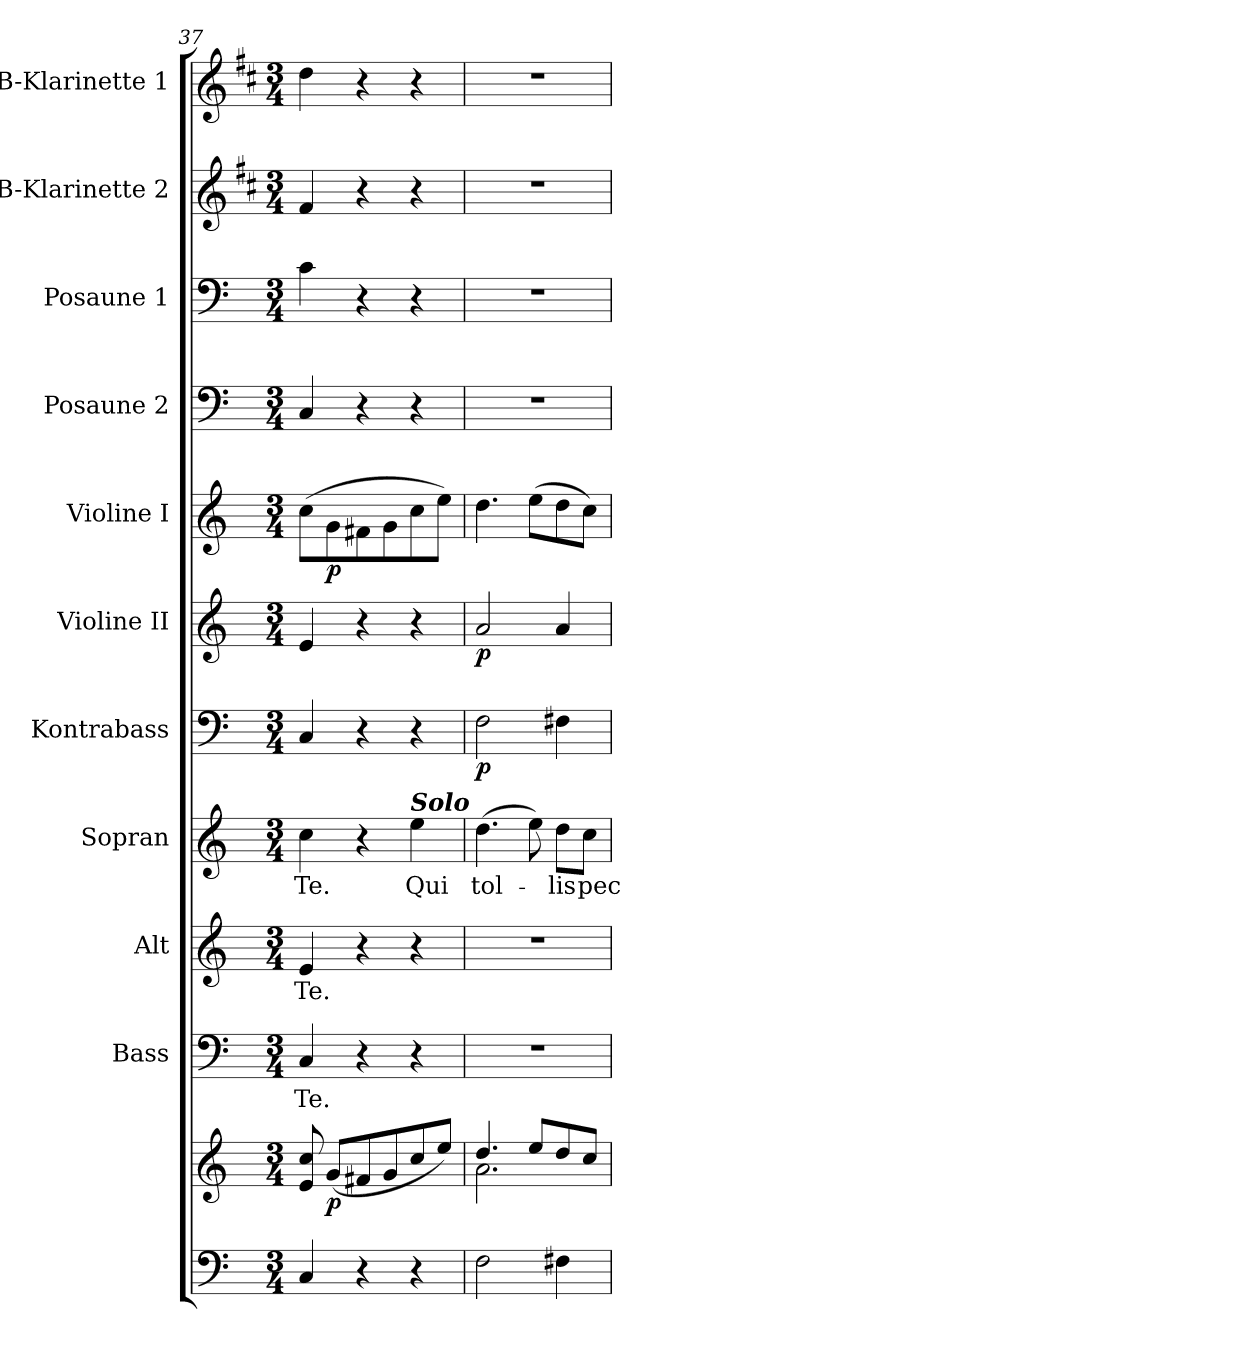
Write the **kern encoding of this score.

**kern	**kern	**dynam	**kern	**text	**kern	**text	**kern	**text	**kern	**dynam	**kern	**dynam	**kern	**dynam	**kern	**kern	**kern	**kern
*part11	*part11	*part11	*part10	*part10	*part9	*part9	*part8	*part8	*part7	*part7	*part6	*part6	*part5	*part5	*part4	*part3	*part2	*part1
*staff12	*staff11	*staff11/12	*staff10	*staff10	*staff9	*staff9	*staff8	*staff8	*staff7	*staff7	*staff6	*staff6	*staff5	*staff5	*staff4	*staff3	*staff2	*staff1
*	*	*	*I"Bass	*	*I"Alt	*	*I"Sopran	*	*I"Kontrabass	*	*I"Violine II	*	*I"Violine I	*	*I"Posaune 2	*I"Posaune 1	*I"B-Klarinette 2	*I"B-Klarinette 1
*	*	*	*I'B.	*	*I'A.	*	*I'S.	*	*I'Kb.	*	*I'Vl. II	*	*I'Vl. I	*	*I'Pos. 2	*I'Pos. 1	*I'B Kl. 2	*I'B Kl. 1
!!LO:PB:g=z
*clefF4	*clefG2	*	*clefF4	*	*clefG2	*	*clefG2	*	*clefF4	*	*clefG2	*	*clefG2	*	*clefF4	*clefF4	*clefG2	*clefG2
*	*	*	*	*	*	*	*	*	*ITrd7c12	*	*	*	*	*	*	*	*ITrd1c2	*ITrd1c2
*k[]	*k[]	*	*k[]	*	*k[]	*	*k[]	*	*k[]	*	*k[]	*	*k[]	*	*k[]	*k[]	*k[]	*k[]
*C:	*C:	*	*C:	*	*C:	*	*C:	*	*C:	*	*C:	*	*C:	*	*C:	*C:	*C:	*C:
*M3/4	*M3/4	*	*M3/4	*	*M3/4	*	*M3/4	*	*M3/4	*	*M3/4	*	*M3/4	*	*M3/4	*M3/4	*M3/4	*M3/4
=37	=37	=37	=37	=37	=37	=37	=37	=37	=37	=37	=37	=37	=37	=37	=37	=37	=37	=37
!	!	!	!	!LO:LY:b	!	!LO:LY:b	!	!LO:LY:b	!	!	!	!	!	!	!	!	!	!
4C/	8e/ 8cc/	.	4C/	Te.	4e/	Te.	4cc\	Te.	4CC/	.	4e/	.	(>8cc\L	.	4C/	4c\	4e/	4cc\
!	!	!LO:DY:b	!	!	!	!	!	!	!	!	!	!	!	!LO:DY:b	!	!	!	!
.	(<8g/L	p	.	.	.	.	.	.	.	.	.	.	8g\	p	.	.	.	.
4r	8f#X/	.	4r	.	4r	.	4r	.	4r	.	4r	.	8f#X\	.	4r	4r	4r	4r
.	8g/	.	.	.	.	.	.	.	.	.	.	.	8g\	.	.	.	.	.
!	!	!	!	!	!	!	!LO:TX:a:Bi:t=Solo	!	!	!	!	!	!	!	!	!	!	!
!	!	!	!	!	!	!	!	!LO:LY:b	!	!	!	!	!	!	!	!	!	!
4r	8cc/	.	4r	.	4r	.	4ee\	Qui	4r	.	4r	.	8cc\	.	4r	4r	4r	4r
.	8ee/J)	.	.	.	.	.	.	.	.	.	.	.	8ee\J)	.	.	.	.	.
=38	=38	=38	=38	=38	=38	=38	=38	=38	=38	=38	=38	=38	=38	=38	=38	=38	=38	=38
*	*^	*	*	*	*	*	*	*	*	*	*	*	*	*	*	*	*	*
!	!	!	!	!	!	!	!	!	!LO:LY:b	!	!LO:DY:b	!	!LO:DY:b	!	!	!	!	!	!
2F\	4.dd/	2.a\	.	2.r	.	2.r	.	(>4.dd\	tol-	2FF\	p	2a/	p	4.dd\	.	2.r	2.r	2.r	2.r
.	8ee/L	.	.	.	.	.	.	8ee\)	.	.	.	.	.	(>8ee\L	.	.	.	.	.
!	!	!	!	!	!	!	!	!	!LO:LY:b	!	!	!	!	!	!	!	!	!	!
4F#X\	8dd/	.	.	.	.	.	.	8dd\L	-lis	4FF#X\	.	4a/	.	8dd\	.	.	.	.	.
!	!	!	!	!	!	!	!	!	!LO:LY:b	!	!	!	!	!	!	!	!	!	!
.	8cc/J	.	.	.	.	.	.	8cc\J	pec-	.	.	.	.	8cc\J)	.	.	.	.	.
*	*v	*v	*	*	*	*	*	*	*	*	*	*	*	*	*	*	*	*	*
=	=	=	=	=	=	=	=	=	=	=	=	=	=	=	=	=	=	=
*-	*-	*-	*-	*-	*-	*-	*-	*-	*-	*-	*-	*-	*-	*-	*-	*-	*-	*-
